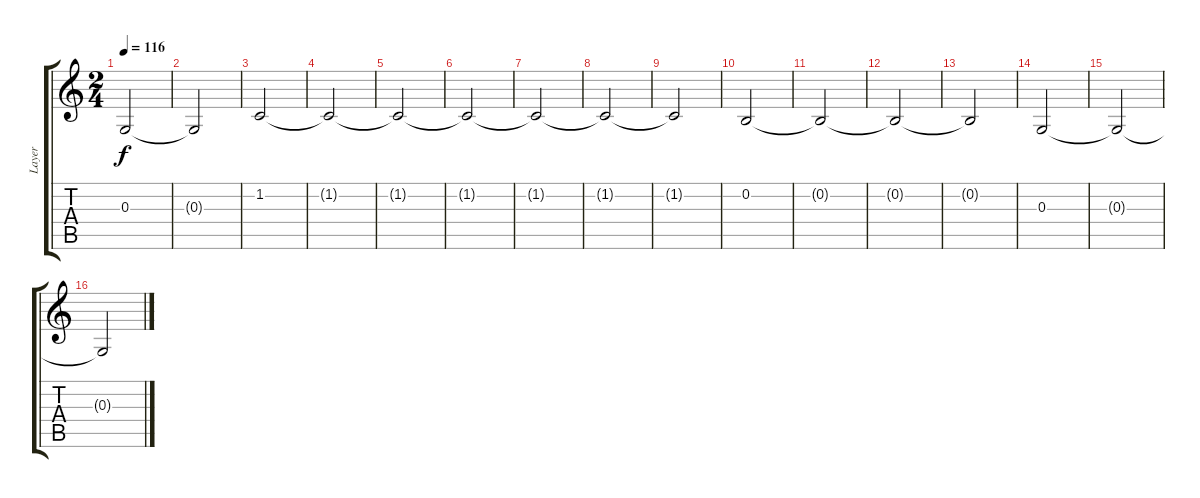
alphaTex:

\track ("Layer" "Layer") {instrument synthstrings2}
\staff {score tabs}
\tuning (E4 B3 G3 D3 A2 E2) {hide}
\ts (2 4)
\tempo 116
\clef g2
\ks c
0.3{t}.2{dy f} |
0.3{t}.2 |
1.2.2 |
1.2{t}.2 |
1.2{t}.2 |
1.2{t}.2 |
1.2{t}.2 |
1.2{t}.2 |
1.2{t}.2 |
0.2.2 |
0.2{t}.2 |
0.2{t}.2 |
0.2{t}.2 |
0.3.2 |
0.3{t}.2 |
0.3{t}.2
